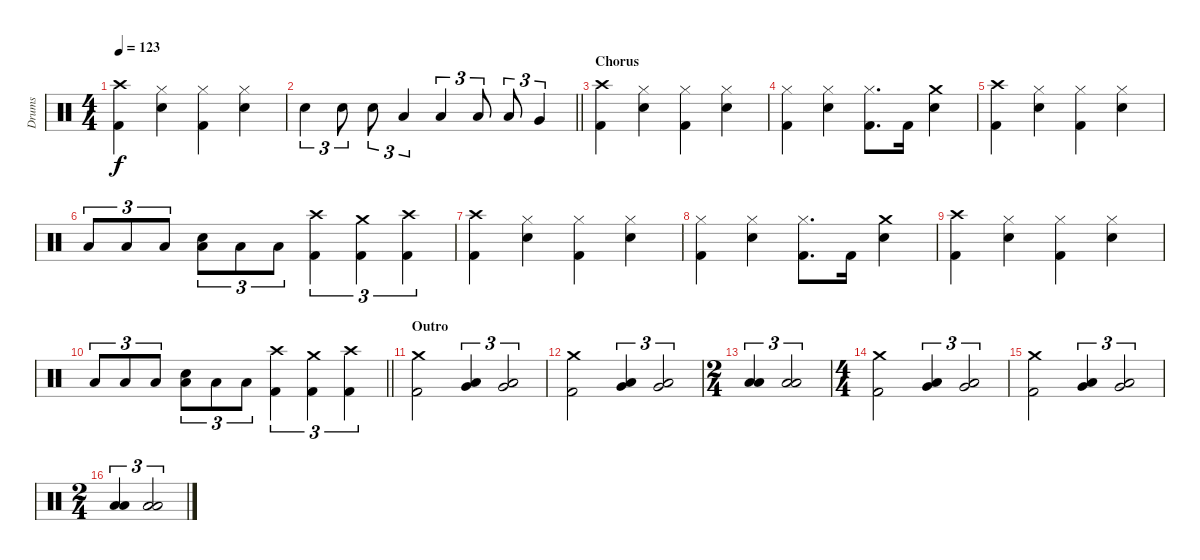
\track ("Drums" "Drums") {instrument percussion}
\staff {score}
\articulation defaults
\ts (4 4)
\tempo 123
\clef neutral
\ks c
("Crash high (hit)" "Kick (hit) 2").4{dy f} ("Hi-Hat (closed)" "Snare (hit) 2").4 ("Hi-Hat (closed)" "Kick (hit) 2").4 ("Hi-Hat (closed)" "Snare (hit) 2").4 |
\barLineRight lightlight "Snare (hit) 2".4{tu (3 2)} "Snare (hit) 2".8{tu (3 2)} "Snare (hit) 2".8{tu (3 2)} "Low Tom (hit)".4{tu (3 2)} "Low Tom (hit)".4{tu (3 2)} "Low Tom (hit)".8{tu (3 2)} "Low Tom (hit)".8{tu (3 2)} "Very Low Tom (hit)".4{tu (3 2)}
|
\section ("" "Chorus")
("Crash high (hit)" "Kick (hit) 2").4 ("Hi-Hat (closed)" "Snare (hit) 2").4 ("Hi-Hat (closed)" "Kick (hit) 2").4 ("Hi-Hat (closed)" "Snare (hit) 2").4 |
("Hi-Hat (closed)" "Kick (hit) 2").4 ("Hi-Hat (closed)" "Snare (hit) 2").4 ("Hi-Hat (closed)" "Kick (hit) 2").8{d} "Kick (hit) 2".16 ("Crash medium (hit)" "Snare (hit) 2").4 |
("Crash high (hit)" "Kick (hit) 2").4 ("Hi-Hat (closed)" "Snare (hit) 2").4 ("Hi-Hat (closed)" "Kick (hit) 2").4 ("Hi-Hat (closed)" "Snare (hit) 2").4 |
"Low Tom (hit)".8{tu (3 2)} "Low Tom (hit)".8{tu (3 2)} "Low Tom (hit)".8{tu (3 2)} ("Low Tom (hit)" "Snare (hit) 2").8{tu (3 2)} "Low Tom (hit)".8{tu (3 2)} "Low Tom (hit)".8{tu (3 2)} ("Crash high (hit)" "Kick (hit) 2").4{tu (3 2)} ("Crash medium (hit)" "Kick (hit) 2").4{tu (3 2)} ("Crash high (hit)" "Kick (hit) 2").4{tu (3 2)} |
("Crash high (hit)" "Kick (hit) 2").4 ("Hi-Hat (closed)" "Snare (hit) 2").4 ("Hi-Hat (closed)" "Kick (hit) 2").4 ("Hi-Hat (closed)" "Snare (hit) 2").4 |
("Hi-Hat (closed)" "Kick (hit) 2").4 ("Hi-Hat (closed)" "Snare (hit) 2").4 ("Hi-Hat (closed)" "Kick (hit) 2").8{d} "Kick (hit) 2".16 ("Crash medium (hit)" "Snare (hit) 2").4 |
("Crash high (hit)" "Kick (hit) 2").4 ("Hi-Hat (closed)" "Snare (hit) 2").4 ("Hi-Hat (closed)" "Kick (hit) 2").4 ("Hi-Hat (closed)" "Snare (hit) 2").4 |
\barLineRight lightlight "Low Tom (hit)".8{tu (3 2)} "Low Tom (hit)".8{tu (3 2)} "Low Tom (hit)".8{tu (3 2)}
("Low Tom (hit)" "Snare (hit) 2").8{tu (3 2)} "Low Tom (hit)".8{tu (3 2)} "Low Tom (hit)".8{tu (3 2)} ("Crash high (hit)" "Kick (hit) 2").4{tu (3 2)} ("Crash medium (hit)" "Kick (hit) 2").4{tu (3 2)} ("Crash high (hit)" "Kick (hit) 2").4{tu (3 2)} |
\section ("" "Outro")
("Crash medium (hit)" "Kick (hit) 2").2 ("Very Low Tom (hit)" "Low Floor Tom (hit)").4{tu (3 2)} ("Very Low Tom (hit)" "Low Floor Tom (hit)").2{tu (3 2)} |
("Crash medium (hit)" "Kick (hit) 2").2 ("Very Low Tom (hit)" "Low Floor Tom (hit)").4{tu (3 2)} ("Very Low Tom (hit)" "Low Floor Tom (hit)").2{tu (3 2)} |
\ts (2 4)
("Low Tom (hit)" "Low Floor Tom (hit)").4{tu (3 2)} ("Low Tom (hit)" "Low Floor Tom (hit)").2{tu (3 2)} |
\ts (4 4)
("Crash medium (hit)" "Kick (hit) 2").2 ("Very Low Tom (hit)" "Low Floor Tom (hit)").4{tu (3 2)} ("Very Low Tom (hit)" "Low Floor Tom (hit)").2{tu (3 2)} |
("Crash medium (hit)" "Kick (hit) 2").2 ("Very Low Tom (hit)" "Low Floor Tom (hit)").4{tu (3 2)} ("Very Low Tom (hit)" "Low Floor Tom (hit)").2{tu (3 2)} |
\ts (2 4)
("Low Tom (hit)" "Low Floor Tom (hit)").4{tu (3 2)} ("Low Tom (hit)" "Low Floor Tom (hit)").2{tu (3 2)}
